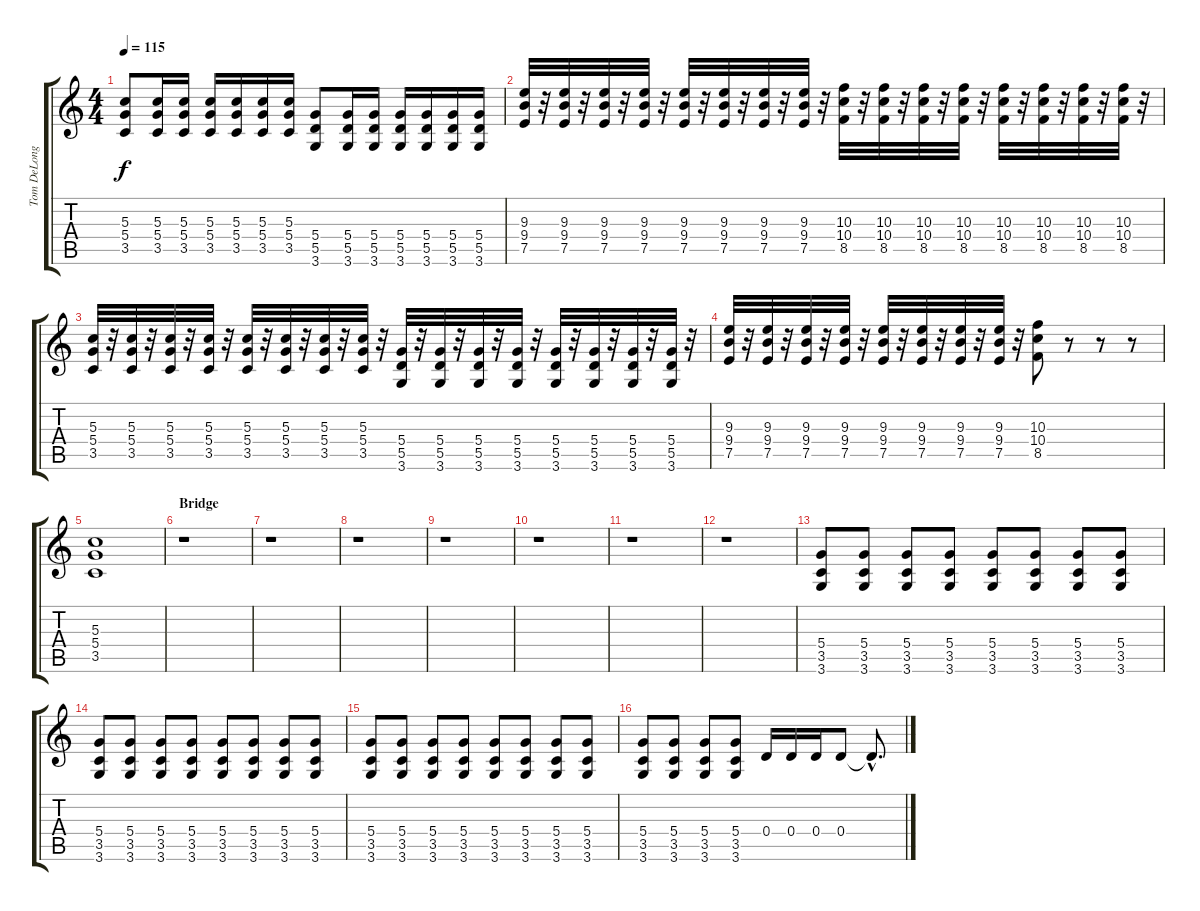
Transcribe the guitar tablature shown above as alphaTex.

\track ("Tom DeLonge (Guitar 2)" "Tom DeLong") {instrument distortionguitar}
\staff {score tabs}
\tuning (E4 B3 G3 D3 A2 E2) {hide}
\ts (4 4)
\tempo 115
\clef g2
\ks c
(5.3 5.4 3.5).8{dy f} (5.3 5.4 3.5).16 (5.3 5.4 3.5).16 (5.3 5.4 3.5).16 (5.3 5.4 3.5).16 (5.3 5.4 3.5).16 (5.3 5.4 3.5).16 (5.4 5.5 3.6).8 (5.4 5.5 3.6).16 (5.4 5.5 3.6).16 (5.4 5.5 3.6).16 (5.4 5.5 3.6).16 (5.4 5.5 3.6).16 (5.4 5.5 3.6).16 |
(9.3 9.4 7.5).32 r.32 (9.3 9.4 7.5).32 r.32 (9.3 9.4 7.5).32 r.32 (9.3 9.4 7.5).32 r.32 (9.3 9.4 7.5).32 r.32 (9.3 9.4 7.5).32 r.32 (9.3 9.4 7.5).32 r.32 (9.3 9.4 7.5).32 r.32 (10.3 10.4 8.5).32 r.32 (10.3 10.4 8.5).32 r.32 (10.3 10.4 8.5).32 r.32 (10.3 10.4 8.5).32 r.32 (10.3 10.4 8.5).32 r.32 (10.3 10.4 8.5).32 r.32 (10.3 10.4 8.5).32 r.32 (10.3 10.4 8.5).32 r.32 |
(5.3 5.4 3.5).32 r.32 (5.3 5.4 3.5).32 r.32 (5.3 5.4 3.5).32 r.32 (5.3 5.4 3.5).32 r.32 (5.3 5.4 3.5).32 r.32 (5.3 5.4 3.5).32 r.32 (5.3 5.4 3.5).32 r.32 (5.3 5.4 3.5).32 r.32 (5.4 5.5 3.6).32 r.32 (5.4 5.5 3.6).32 r.32 (5.4 5.5 3.6).32 r.32 (5.4 5.5 3.6).32 r.32 (5.4 5.5 3.6).32 r.32 (5.4 5.5 3.6).32 r.32 (5.4 5.5 3.6).32 r.32 (5.4 5.5 3.6).32 r.32 |
(9.3 9.4 7.5).32 r.32 (9.3 9.4 7.5).32 r.32 (9.3 9.4 7.5).32 r.32 (9.3 9.4 7.5).32 r.32 (9.3 9.4 7.5).32 r.32 (9.3 9.4 7.5).32 r.32 (9.3 9.4 7.5).32 r.32 (9.3 9.4 7.5).32 r.32 (10.3 10.4 8.5).8 r.8 r.8 r.8 |
(5.3 5.4 3.5).1 |
\section ("" "Bridge")
r.1 |
r.1 |
r.1 |
r.1 |
r.1 |
r.1 |
r.1 |
(5.4 3.5 3.6).8{volume 10 instrument electricguitarclean} (5.4 3.5 3.6).8 (5.4 3.5 3.6).8 (5.4 3.5 3.6).8 (5.4 3.5 3.6).8 (5.4 3.5 3.6).8 (5.4 3.5 3.6).8 (5.4 3.5 3.6).8 |
(5.4 3.5 3.6).8 (5.4 3.5 3.6).8 (5.4 3.5 3.6).8 (5.4 3.5 3.6).8 (5.4 3.5 3.6).8 (5.4 3.5 3.6).8 (5.4 3.5 3.6).8 (5.4 3.5 3.6).8 |
(5.4 3.5 3.6).8 (5.4 3.5 3.6).8 (5.4 3.5 3.6).8 (5.4 3.5 3.6).8 (5.4 3.5 3.6).8 (5.4 3.5 3.6).8 (5.4 3.5 3.6).8 (5.4 3.5 3.6).8 |
(5.4 3.5 3.6).8 (5.4 3.5 3.6).8 (5.4 3.5 3.6).8 (5.4 3.5 3.6).8 0.4.16 0.4.16 0.4.16 0.4.8 0.4{hac t}.8{d}
